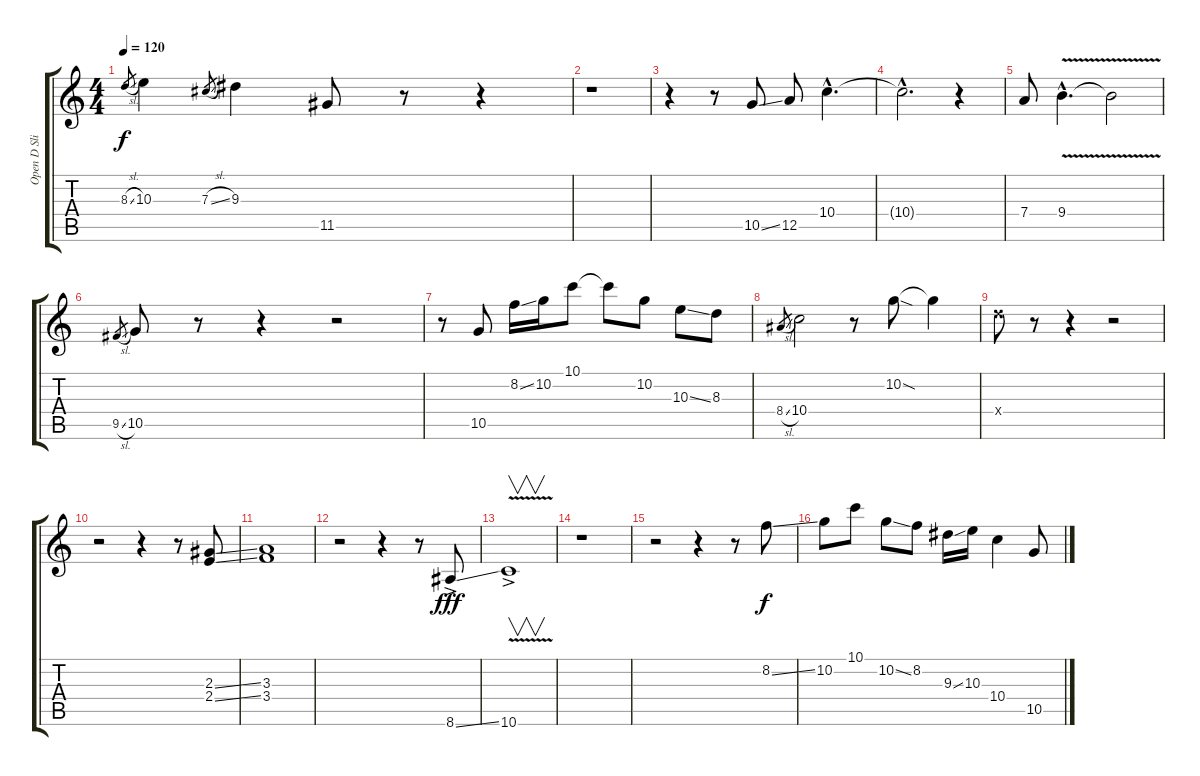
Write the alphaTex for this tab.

\track ("Open D Slide Guitar" "Open D Sli") {instrument distortionguitar}
\staff {score tabs}
\tuning (D4 A3 Gb3 D3 A2 D2) {hide}
\ts (4 4)
\tempo 120
\clef g2
\ks c
8.3{sl}.8{gr dy f} 10.3.4 7.3{sl}.8{gr} 9.3.4 11.5.8 r.8 r.4 |
r.1 |
r.4 r.8 10.5{ss}.8 12.5.8 10.4{hac}.4{d} |
10.4{hac t}.2{d} r.4 |
7.4.8 9.4{v hac}.4{d} 9.4{t}.2 |
9.5{sl}.8{gr} 10.5.8 r.8 r.4 r.2 |
r.8 10.5.8 8.2{ss}.16 10.2.16 10.1.8 10.1{t}.8 10.2.8 10.3{ss}.8 8.3.8 |
8.4{sl}.8{gr} 10.4.2 r.8 10.2{sod}.8 10.2{t}.4 |
12.4{x}.8 r.8 r.4 r.2 |
r.2 r.4 r.8 (2.3{ss} 2.4{ss}).8 |
(3.3 3.4).1 |
r.2 r.4 r.8 8.6{ss ac}.8{dy fff} |
10.6{v ac}.1{v} |
r.1 |
r.2 r.4 r.8 8.2{ss}.8{dy f} |
10.2.8 10.1.8 10.2{ss}.8 8.2.8 9.3{ss}.16 10.3.16 10.4{ss}.4 10.5.8
